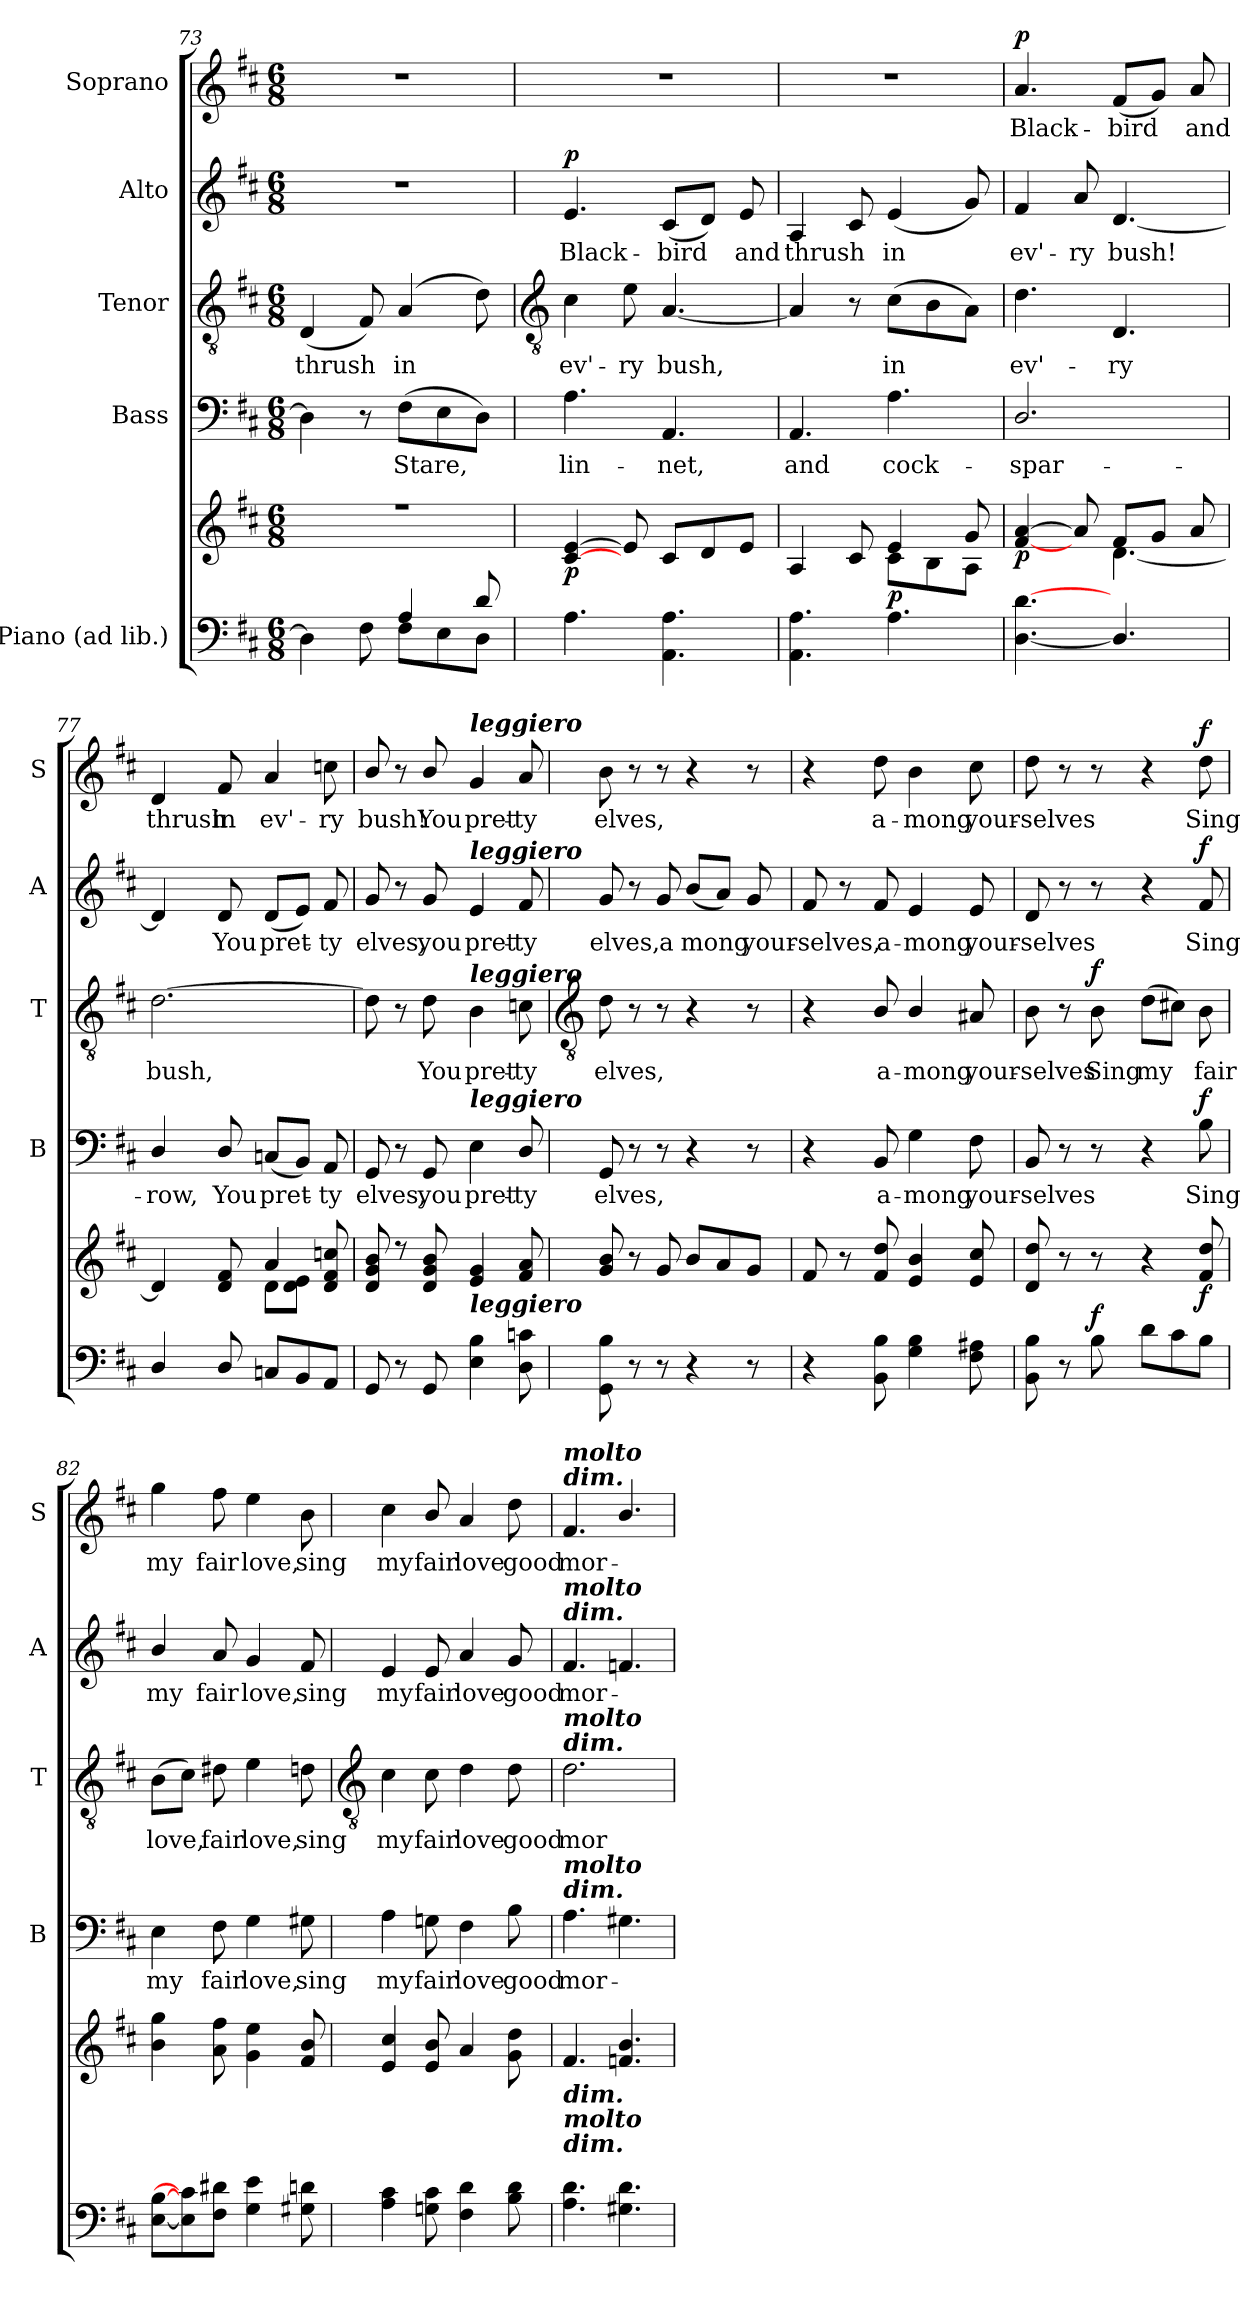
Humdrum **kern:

**kern	**kern	**dynam	**kern	**text	**dynam	**kern	**text	**dynam	**kern	**text	**dynam	**kern	**text	**dynam
*part5	*part5	*part5	*part4	*part4	*part4	*part3	*part3	*part3	*part2	*part2	*part2	*part1	*part1	*part1
*staff6	*staff5	*staff5/6	*staff4	*staff4	*staff4	*staff3	*staff3	*staff3	*staff2	*staff2	*staff2	*staff1	*staff1	*staff1
*I"Piano (ad lib.)	*	*	*I"Bass	*	*	*I"Tenor	*	*	*I"Alto	*	*	*I"Soprano	*	*
*	*	*	*I'B	*	*	*I'T	*	*	*I'A	*	*	*I'S	*	*
*clefF4	*clefG2	*	*clefF4	*	*	*clefGv2	*	*	*clefG2	*	*	*clefG2	*	*
*k[f#c#]	*k[f#c#]	*	*k[f#c#]	*	*	*k[f#c#]	*	*	*k[f#c#]	*	*	*k[f#c#]	*	*
*D:	*D:	*	*D:	*	*	*D:	*	*	*D:	*	*	*D:	*	*
*M6/8	*M6/8	*	*M6/8	*	*	*M6/8	*	*	*M6/8	*	*	*M6/8	*	*
=73	=73	=73	=73	=73	=73	=73	=73	=73	=73	=73	=73	=73	=73	=73
*^	*^	*	*	*	*	*	*	*	*	*	*	*	*	*
!	!	!LO:N:vis=1	!LO:N:vis=1	!	!	!	!	!	!LO:LY:b	!	!LO:N:vis=1	!	!	!LO:N:vis=1	!	!
4.ryy	4D\]	2.r	2.ryy	.	4D]	.	.	(<4D	thrush	.	2.r	.	.	2.r	.	.
.	8F#\	.	.	.	8r	.	.	8F#)	.	.	.	.	.	.	.	.
!	!	!	!	!	!	!LO:LY:b	!	!	!LO:LY:b	!	!	!	!	!	!	!
4A/	8F#\L	.	.	.	(>8F#L	Stare,	.	(<4A	in	.	.	.	.	.	.	.
.	8E\	.	.	.	8E	.	.	.	.	.	.	.	.	.	.	.
8d/	8D\J	.	.	.	8DJ)	.	.	8d)	.	.	.	.	.	.	.	.
*v	*v	*	*	*	*	*	*	*	*	*	*	*	*	*	*	*
!!LO:LB:g=z
=74	=74	=74	=74	=74	=74	=74	=74	=74	=74	=74	=74	=74	=74	=74	=74
*	*	*	*	*	*	*	*clefGv2	*	*	*	*	*	*	*	*
*^	*	*	*	*	*	*	*	*	*	*	*	*	*	*	*
!	!	!	!	!LO:DY:b	!	!LO:LY:b	!	!	!LO:LY:b	!	!	!LO:LY:b	!LO:DY:b	!LO:N:vis=1	!	!
*v	*v	*	*	*	*	*	*	*	*	*	*	*	*	*	*	*
4.A	[4c# [4e	2.ryy	p	4.A	lin-	.	4c#	ev'-	.	4.e	Black-	p	2.r	.	.
!	!	!	!	!	!	!	!	!LO:LY:b	!	!	!	!	!	!	!
.	8e]	.	.	.	.	.	8e	-ry	.	.	.	.	.	.	.
!	!	!	!	!	!LO:LY:b	!	!	!LO:LY:b	!	!	!LO:LY:b	!	!	!	!
4.AA 4.A	8c#L	.	.	4.AA	-net,	.	[4.A	bush,	.	(<8c#L	-bird	.	.	.	.
.	8d	.	.	.	.	.	.	.	.	8dJ)	.	.	.	.	.
!	!	!	!	!	!	!	!	!	!	!	!LO:LY:b	!	!	!	!
.	8eJ	.	.	.	.	.	.	.	.	8e	and	.	.	.	.
=75	=75	=75	=75	=75	=75	=75	=75	=75	=75	=75	=75	=75	=75	=75	=75
!	!	!	!	!	!LO:LY:b	!	!	!	!	!	!LO:LY:b	!	!LO:N:vis=1	!	!
4.AA 4.A	4A	4.ryy	.	4.AA	and	.	4A]	.	.	4A	thrush	.	2.r	.	.
.	8c#	.	.	.	.	.	8r	.	.	8c#	.	.	.	.	.
!	!	!	!LO:DY:b	!	!LO:LY:b	!	!	!LO:LY:b	!	!	!LO:LY:b	!	!	!	!
4.A	4e	8c#\L	p	4.A	cock-	.	(>8c#L	in	.	(<4e	in	.	.	.	.
.	.	8B\	.	.	.	.	8B	.	.	.	.	.	.	.	.
.	8g	8A\J	.	.	.	.	8AJ)	.	.	8g)	.	.	.	.	.
=76	=76	=76	=76	=76	=76	=76	=76	=76	=76	=76	=76	=76	=76	=76	=76
!	!	!	!LO:DY:b	!	!LO:LY:b	!	!	!LO:LY:b	!	!	!LO:LY:b	!	!	!LO:LY:b	!LO:DY:b
[4.D\ [4.d\	[4f# [4a	4.ryy	p	2.D/	-spar-	.	4.d	ev'-	.	4f#	ev'-	.	4.a	Black-	p
!	!	!	!	!	!	!	!	!	!	!	!LO:LY:b	!	!	!	!
.	8a]	.	.	.	.	.	.	.	.	8a	-ry	.	.	.	.
!	!	!	!	!	!	!	!	!LO:LY:b	!	!	!LO:LY:b	!	!	!LO:LY:b	!
4.D/]	8f#L	[4.d\	.	.	.	.	4.D	-ry	.	[4.d	bush!	.	(<8f#L	-bird	.
.	8gJ	.	.	.	.	.	.	.	.	.	.	.	8gJ)	.	.
!	!	!	!	!	!	!	!	!	!	!	!	!	!	!LO:LY:b	!
.	8a	.	.	.	.	.	.	.	.	.	.	.	8a	and	.
=77	=77	=77	=77	=77	=77	=77	=77	=77	=77	=77	=77	=77	=77	=77	=77
!	!	!	!	!	!LO:LY:b	!	!	!LO:LY:b	!	!	!	!	!	!LO:LY:b	!
4D/	4ryy	4d/]	.	4D/	-row,	.	[2.d	bush,	.	4d]	.	.	4d	thrush	.
!	!	!	!	!	!LO:LY:b	!	!	!	!	!	!LO:LY:b	!	!	!LO:LY:b	!
8D/	8d 8f#	8ryy	.	8D/	You	.	.	.	.	8d	You	.	8f#	in	.
!	!	!	!	!	!LO:LY:b	!	!	!	!	!	!LO:LY:b	!	!	!LO:LY:b	!
8CnL	4a	8d\L	.	(<8CnL	pret-	.	.	.	.	(<8dL	pret-	.	4a	ev'-	.
8BB	.	8d\ 8e\J	.	8BBJ)	.	.	.	.	.	8eJ)	.	.	.	.	.
!	!	!	!	!	!LO:LY:b	!	!	!	!	!	!LO:LY:b	!	!	!LO:LY:b	!
8AAJ	8d 8f# 8ccn	8ryy	.	8AA	-ty	.	.	.	.	8f#	ty	.	8ccn	-ry	.
=78	=78	=78	=78	=78	=78	=78	=78	=78	=78	=78	=78	=78	=78	=78	=78
!	!	!LO:N:vis=1	!	!	!LO:LY:b	!	!	!	!	!	!LO:LY:b	!	!	!LO:LY:b	!
8GG	8d 8g 8b	2.ryy	.	8GG	elves,	.	8d]	.	.	8g	elves,	.	8b/	bush!	.
8r	8r	.	.	8r	.	.	8r	.	.	8r	.	.	8r	.	.
!	!	!	!	!	!LO:LY:b	!	!	!LO:LY:b	!	!	!LO:LY:b	!	!	!LO:LY:b	!
8GG	8d 8g 8b	.	.	8GG	you	.	8d	You	.	8g	you	.	8b/	You	.
!	!	!	!	!	!	!	!	!	!	!	!	!	!LO:TX:a:Bi:t=leggiero	!	!
!	!	!	!	!	!	!	!	!	!	!LO:TX:a:Bi:t=leggiero	!	!	!	!	!
!	!	!	!	!	!	!	!LO:TX:a:Bi:t=leggiero	!	!	!	!	!	!	!	!
!	!	!	!	!LO:TX:a:Bi:t=leggiero	!	!	!	!	!	!	!	!	!	!	!
!LO:TX:a:Bi:t=leggiero	!	!	!	!	!	!	!	!	!	!	!	!	!	!	!
!	!	!	!	!	!LO:LY:b	!	!	!LO:LY:b	!	!	!LO:LY:b	!	!	!LO:LY:b	!
4E 4B	4e 4g	.	.	4E	pret-	.	4B	pret-	.	4e	pret-	.	4g	pret-	.
!	!	!	!	!	!LO:LY:b	!	!	!LO:LY:b	!	!	!LO:LY:b	!	!	!LO:LY:b	!
8D\ 8cn\	8f# 8a	.	.	8D/	-ty	.	8cn	-ty	.	8f#	-ty	.	8a	-ty	.
*	*v	*v	*	*	*	*	*	*	*	*	*	*	*	*	*
!!LO:LB:g=z
=79	=79	=79	=79	=79	=79	=79	=79	=79	=79	=79	=79	=79	=79	=79
*	*	*	*	*	*	*clefGv2	*	*	*	*	*	*	*	*
!	!	!	!	!LO:LY:b	!	!	!LO:LY:b	!	!	!LO:LY:b	!	!	!LO:LY:b	!
8GG 8B	8g 8b	.	8GG	elves,	.	8d	elves,	.	8g	elves,	.	8b	elves,	.
8r	8r	.	8r	.	.	8r	.	.	8r	.	.	8r	.	.
!	!	!	!	!	!	!	!	!	!	!LO:LY:b	!	!	!	!
8r	8g	.	8r	.	.	8r	.	.	8g	a	.	8r	.	.
!	!	!	!	!	!	!	!	!	!	!LO:LY:b	!	!	!	!
4r	8bL	.	4r	.	.	4r	.	.	(<8bL	mong	.	4r	.	.
.	8a	.	.	.	.	.	.	.	8aJ)	.	.	.	.	.
!	!	!	!	!	!	!	!	!	!	!LO:LY:b	!	!	!	!
8r	8gJ	.	8r	.	.	8r	.	.	8g	your-	.	8r	.	.
=80	=80	=80	=80	=80	=80	=80	=80	=80	=80	=80	=80	=80	=80	=80
!	!	!	!	!	!	!	!	!	!	!LO:LY:b	!	!	!	!
4r	8f#	.	4r	.	.	4r	.	.	8f#	-selves,	.	4r	.	.
.	8r	.	.	.	.	.	.	.	8r	.	.	.	.	.
!	!	!	!	!LO:LY:b	!	!	!LO:LY:b	!	!	!LO:LY:b	!	!	!LO:LY:b	!
8BB 8B	8f# 8dd	.	8BB	a-	.	8B/	a-	.	8f#	a-	.	8dd	a-	.
!	!	!	!	!LO:LY:b	!	!	!LO:LY:b	!	!	!LO:LY:b	!	!	!LO:LY:b	!
4G 4B	4e 4b	.	4G	-mong	.	4B/	-mong	.	4e	-mong	.	4b	-mong	.
!	!	!	!	!LO:LY:b	!	!	!LO:LY:b	!	!	!LO:LY:b	!	!	!LO:LY:b	!
8F# 8A#X	8e 8cc#	.	8F#	your-	.	8A#X	your-	.	8e	your-	.	8cc#	your-	.
=81	=81	=81	=81	=81	=81	=81	=81	=81	=81	=81	=81	=81	=81	=81
!	!	!	!	!LO:LY:b	!	!	!LO:LY:b	!	!	!LO:LY:b	!	!	!LO:LY:b	!
8BB 8B	8d 8dd	.	8BB	-selves	.	8B	-selves	.	8d	-selves	.	8dd	-selves	.
8r	8r	.	8r	.	.	8r	.	.	8r	.	.	8r	.	.
!	!	!LO:DY:a=2	!	!	!	!	!LO:LY:b	!LO:DY:b	!	!	!	!	!	!
8B	8r	f	8r	.	.	8B	Sing	f	8r	.	.	8r	.	.
!	!	!	!	!	!	!	!LO:LY:b	!	!	!	!	!	!	!
8dL	4r	.	4r	.	.	(>8dL	my	.	4r	.	.	4r	.	.
8c#	.	.	.	.	.	8c#XJ)	.	.	.	.	.	.	.	.
!	!	!LO:DY:b	!	!LO:LY:b	!LO:DY:b	!	!LO:LY:b	!	!	!LO:LY:b	!LO:DY:b	!	!LO:LY:b	!LO:DY:b
8BJ	8f# 8dd	f	8B	Sing	f	8B	fair	.	8f#	Sing	f	8dd	Sing	f
=82	=82	=82	=82	=82	=82	=82	=82	=82	=82	=82	=82	=82	=82	=82
!	!	!	!	!LO:LY:b	!	!	!LO:LY:b	!	!	!LO:LY:b	!	!	!LO:LY:b	!
[8E [8BL	4b 4gg	.	4E	my	.	(>8BL	love,	.	4b/	my	.	4gg	my	.
8E] 8c#]	.	.	.	.	.	8c#J)	.	.	.	.	.	.	.	.
!	!	!	!	!LO:LY:b	!	!	!LO:LY:b	!	!	!LO:LY:b	!	!	!LO:LY:b	!
8F# 8d#XJ	8a 8ff#	.	8F#	fair	.	8d#X	fair	.	8a	fair	.	8ff#	fair	.
!	!	!	!	!LO:LY:b	!	!	!LO:LY:b	!	!	!LO:LY:b	!	!	!LO:LY:b	!
4G 4e	4g 4ee	.	4G	love,	.	4e	love,	.	4g	love,	.	4ee	love,	.
!	!	!	!	!LO:LY:b	!	!	!LO:LY:b	!	!	!LO:LY:b	!	!	!LO:LY:b	!
8G#X 8dn	8f# 8b	.	8G#X	sing	.	8dn	sing	.	8f#	sing	.	8b	sing	.
!!LO:LB:g=z
=83	=83	=83	=83	=83	=83	=83	=83	=83	=83	=83	=83	=83	=83	=83
*	*	*	*	*	*	*clefGv2	*	*	*	*	*	*	*	*
*^	*^	*	*	*	*	*	*	*	*	*	*	*	*	*
!	!	!	!LO:N:vis=1	!	!	!LO:LY:b	!	!	!LO:LY:b	!	!	!LO:LY:b	!	!	!LO:LY:b	!
2.ryy	4A\ 4c#\	4e/ 4cc#/	2.ryy	.	4A	my	.	4c#	my	.	4e	my	.	4cc#	my	.
!	!	!	!	!	!	!LO:LY:b	!	!	!LO:LY:b	!	!	!LO:LY:b	!	!	!LO:LY:b	!
.	8Gn\ 8c#\	8e/ 8b/	.	.	8Gn\	fair	.	8c#\	fair	.	8e/	fair	.	8b/	fair	.
!	!	!	!	!	!	!LO:LY:b	!	!	!LO:LY:b	!	!	!LO:LY:b	!	!	!LO:LY:b	!
.	4F#\ 4d\	4a/	.	.	4F#	love	.	4d	love	.	4a	love	.	4a	love	.
!	!	!	!	!	!	!LO:LY:b	!	!	!LO:LY:b	!	!	!LO:LY:b	!	!	!LO:LY:b	!
.	8B\ 8d\	8g\ 8dd\	.	.	8B	good	.	8d	good	.	8g	good	.	8dd	good	.
=84	=84	=84	=84	=84	=84	=84	=84	=84	=84	=84	=84	=84	=84	=84	=84	=84
!	!	!	!	!	!	!	!	!	!	!	!	!	!	!LO:TX:a:Bi:t=dim.	!	!
!	!	!	!	!	!	!	!	!	!	!	!	!	!	!LO:TX:a:Bi:t=molto	!	!
!	!	!	!	!	!	!	!	!	!	!	!LO:TX:a:Bi:t=dim.	!	!	!	!	!
!	!	!	!	!	!	!	!	!	!	!	!LO:TX:a:Bi:t=molto	!	!	!	!	!
!	!	!	!	!	!	!	!	!LO:TX:a:Bi:t=dim.	!	!	!	!	!	!	!	!
!	!	!	!	!	!	!	!	!LO:TX:a:Bi:t=molto	!	!	!	!	!	!	!	!
!	!	!	!	!	!LO:TX:a:Bi:t=dim.	!	!	!	!	!	!	!	!	!	!	!
!	!	!	!	!	!LO:TX:a:Bi:t=molto	!	!	!	!	!	!	!	!	!	!	!
!	!	!LO:TX:b:Bi:t=dim.	!	!	!	!	!	!	!	!	!	!	!	!	!	!
!	!	!LO:TX:b:Bi:t=molto	!	!	!	!	!	!	!	!	!	!	!	!	!	!
!LO:TX:a:Bi:t=dim.	!	!	!	!	!	!	!	!	!	!	!	!	!	!	!	!
!	!	!	!LO:N:vis=1	!	!	!LO:LY:b	!	!	!LO:LY:b	!	!	!LO:LY:b	!	!	!LO:LY:b	!
2.ryy	4.A\ 4.d\	4.f#/	2.ryy	.	4.A	mor-	.	2.d	mor-	.	4.f#	mor-	.	4.f#	mor-	.
.	4.G#X\ 4.d\	4.fn/ 4.b/	.	.	4.G#X	.	.	.	.	.	4.fn	.	.	4.b/	.	.
*v	*v	*	*	*	*	*	*	*	*	*	*	*	*	*	*	*
*	*v	*v	*	*	*	*	*	*	*	*	*	*	*	*	*
=	=	=	=	=	=	=	=	=	=	=	=	=	=	=
*-	*-	*-	*-	*-	*-	*-	*-	*-	*-	*-	*-	*-	*-	*-
